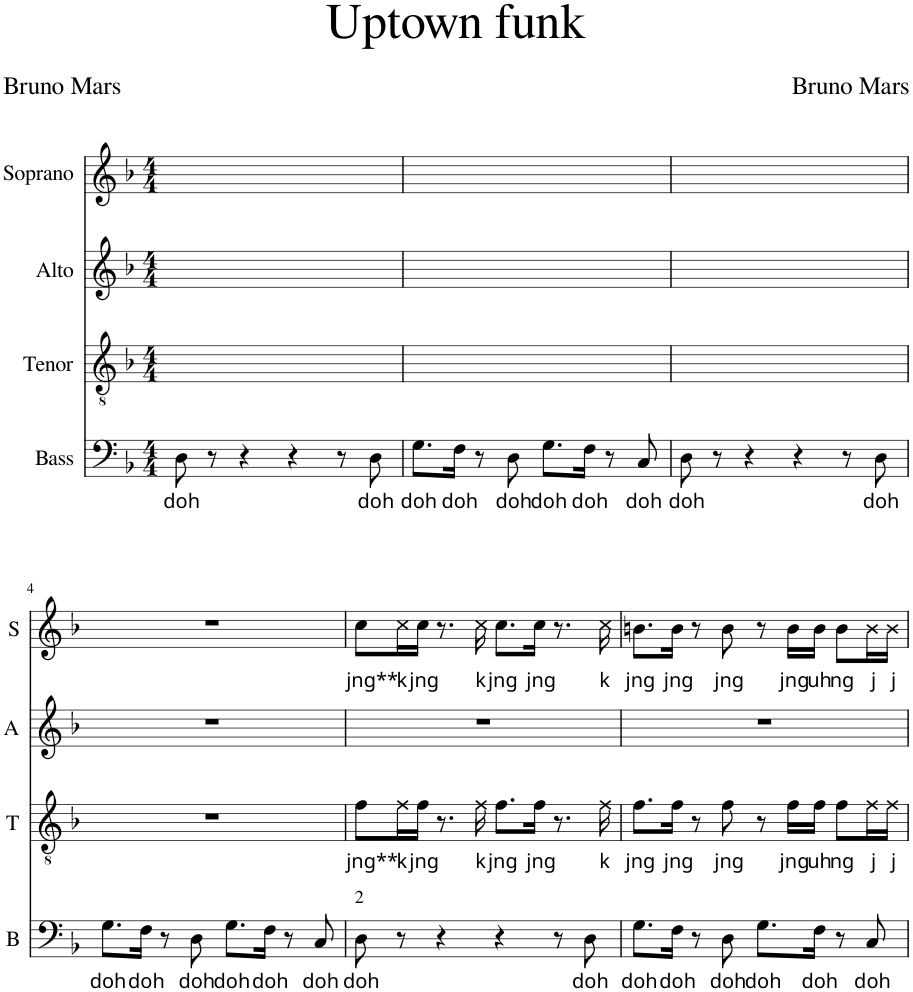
**kern	**kern	**dynam	**kern	**text	**kern	**text	**kern	**kern	**text
*part5	*part5	*part5	*part4	*part4	*part3	*part3	*part2	*part1	*part1
*staff6	*staff5	*staff5/6	*staff4	*staff4	*staff3	*staff3	*staff2	*staff1	*staff1
*I"Piano	*	*	*I"Bass	*	*I"Tenor	*	*I"Alto	*I"Soprano	*
*I'Pno	*	*	*I'B	*	*I'T	*	*I'A	*I'S	*
*stria5	*stria5	*	*	*	*	*	*	*	*
*clefF4	*clefG2	*	*clefF4	*	*clefGv2	*	*clefG2	*clefG2	*
*k[b-]	*k[b-]	*	*k[b-]	*	*k[b-]	*	*k[b-]	*k[b-]	*
*M4/4	*M4/4	*	*M4/4	*	*M4/4	*	*M4/4	*M4/4	*
=1	=1	=1	=1	=1	=1	=1	=1	=1	=1
!	!	!	!	!LO:LY:b	!	!	!	!	!
8D	1r	.	8D\	doh	1ryy	.	1ryy	1ryy	.
8r	.	.	8r	.	.	.	.	.	.
4r	.	.	4r	.	.	.	.	.	.
4r	.	.	4r	.	.	.	.	.	.
8r	.	.	8r	.	.	.	.	.	.
!	!	!	!	!LO:LY:b	!	!	!	!	!
8D	.	.	8D\	doh	.	.	.	.	.
=2	=2	=2	=2	=2	=2	=2	=2	=2	=2
!	!	!	!	!LO:LY:b	!	!	!	!	!
8.G\L	1r	.	8.G\L	doh	1ryy	.	1ryy	1ryy	.
!	!	!	!	!LO:LY:b	!	!	!	!	!
16F\Jk	.	.	16F\Jk	doh	.	.	.	.	.
8r	.	.	8r	.	.	.	.	.	.
!	!	!	!	!LO:LY:b	!	!	!	!	!
8D	.	.	8D\	doh	.	.	.	.	.
!	!	!	!	!LO:LY:b	!	!	!	!	!
8.G\L	.	.	8.G\L	doh	.	.	.	.	.
!	!	!	!	!LO:LY:b	!	!	!	!	!
16F\Jk	.	.	16F\Jk	doh	.	.	.	.	.
8r	.	.	8r	.	.	.	.	.	.
!	!	!	!	!LO:LY:b	!	!	!	!	!
8C	.	.	8C/	doh	.	.	.	.	.
=3	=3	=3	=3	=3	=3	=3	=3	=3	=3
!	!	!	!	!LO:LY:b	!	!	!	!	!
8D	1r	.	8D\	doh	1ryy	.	1ryy	1ryy	.
8r	.	.	8r	.	.	.	.	.	.
4r	.	.	4r	.	.	.	.	.	.
4r	.	.	4r	.	.	.	.	.	.
8r	.	.	8r	.	.	.	.	.	.
!	!	!	!	!LO:LY:b	!	!	!	!	!
8D	.	.	8D\	doh	.	.	.	.	.
!!LO:LB:g=z
=4	=4	=4	=4	=4	=4	=4	=4	=4	=4
!	!	!	!	!LO:LY:b	!	!	!	!	!
8.G\L	1r	.	8.G\L	doh	1r	.	1r	1r	.
!	!	!	!	!LO:LY:b	!	!	!	!	!
16F\Jk	.	.	16F\Jk	doh	.	.	.	.	.
8r	.	.	8r	.	.	.	.	.	.
!	!	!LO:DY:b=2	!	!LO:LY:b	!	!	!	!	!
8D	.	p	8D\	doh	.	.	.	.	.
!	!	!	!	!LO:LY:b	!	!	!	!	!
8.G\L	.	.	8.G\L	doh	.	.	.	.	.
!	!	!	!	!LO:LY:b	!	!	!	!	!
16F\Jk	.	.	16F\Jk	doh	.	.	.	.	.
8r	.	.	8r	.	.	.	.	.	.
!	!	!	!	!LO:LY:b	!	!	!	!	!
8C	.	.	8C/	doh	.	.	.	.	.
=5	=5	=5	=5	=5	=5	=5	=5	=5	=5
!	!	!	!LO:TX:a:t=2	!	!	!	!	!	!
!	!	!	!	!LO:LY:b	!	!LO:LY:b	!	!	!LO:LY:b
8D~	8f/ 8cc/L	.	8D\	doh	8f\L	jng**	1r	8cc\L	jng**
!	!	!	!	!	!	!LO:LY:b	!	!	!LO:LY:b
8r	8f/ 8cc/J	.	8r	.	16f\L	k	.	16cc\L	k
!	!	!	!	!	!	!LO:LY:b	!	!	!LO:LY:b
.	.	.	.	.	16f\JJ	jng	.	16cc\JJ	jng
!	!LO:N:vis=8	!	!	!	!	!	!	!	!
4r	8.r	.	4r	.	8.r	.	.	8.r	.
!	!	!	!	!	!	!LO:LY:b	!	!	!LO:LY:b
.	8.f 8.cc	.	.	.	16f\	k	.	16cc\	k
!	!	!	!	!	!	!LO:LY:b	!	!	!LO:LY:b
4r	.	.	4r	.	8.f\L	jng	.	8.cc\L	jng
.	16f 16cc	.	.	.	.	.	.	.	.
!	!LO:N:vis=8	!	!	!	!	!LO:LY:b	!	!	!LO:LY:b
.	8.r	.	.	.	16f\Jk	jng	.	16cc\Jk	jng
8r	.	.	8r	.	8.r	.	.	8.r	.
!	!	!	!	!LO:LY:b	!	!	!	!	!
8D	8r	.	8D\	doh	.	.	.	.	.
!	!	!	!	!	!	!LO:LY:b	!	!	!LO:LY:b
.	.	.	.	.	16f\	k	.	16cc\	k
=6	=6	=6	=6	=6	=6	=6	=6	=6	=6
!	!	!	!	!LO:LY:b	!	!LO:LY:b	!	!	!LO:LY:b
8.G\L	8.f/ 8.bn/L	.	8.G\L	doh	8.f\L	jng	1r	8.bn\L	jng
!	!	!	!	!LO:LY:b	!	!LO:LY:b	!	!	!LO:LY:b
16F\Jk	16f/ 16b/Jk	.	16F\Jk	doh	16f\Jk	jng	.	16b\Jk	jng
8r	8r	.	8r	.	8r	.	.	8r	.
!	!	!	!	!LO:LY:b	!	!LO:LY:b	!	!	!LO:LY:b
8D	8f 8b	.	8D\	doh	8f\	jng	.	8b\	jng
!	!	!	!	!LO:LY:b	!	!	!	!	!
8.G\L	8r	.	8.G\L	doh	8r	.	.	8r	.
!	!	!	!	!	!	!LO:LY:b	!	!	!LO:LY:b
.	16f/ 16b/LL	.	.	.	16f\LL	jng	.	16b\LL	jng
!	!	!	!	!LO:LY:b	!	!LO:LY:b	!	!	!LO:LY:b
16F\Jk	16f/ 16b/JJ	.	16F\Jk	doh	16f\JJ	uh	.	16b\JJ	uh
!	!	!	!	!	!	!LO:LY:b	!	!	!LO:LY:b
8r	4f 4b	.	8r	.	8f\L	ng	.	8b\L	ng
!	!	!	!	!LO:LY:b	!	!LO:LY:b	!	!	!LO:LY:b
8C	.	.	8C/	doh	16f\L	j	.	16b\L	j
!	!	!	!	!	!	!LO:LY:b	!	!	!LO:LY:b
.	.	.	.	.	16f\JJ	j	.	16b\JJ	j
=	=	=	=	=	=	=	=	=	=
*-	*-	*-	*-	*-	*-	*-	*-	*-	*-
